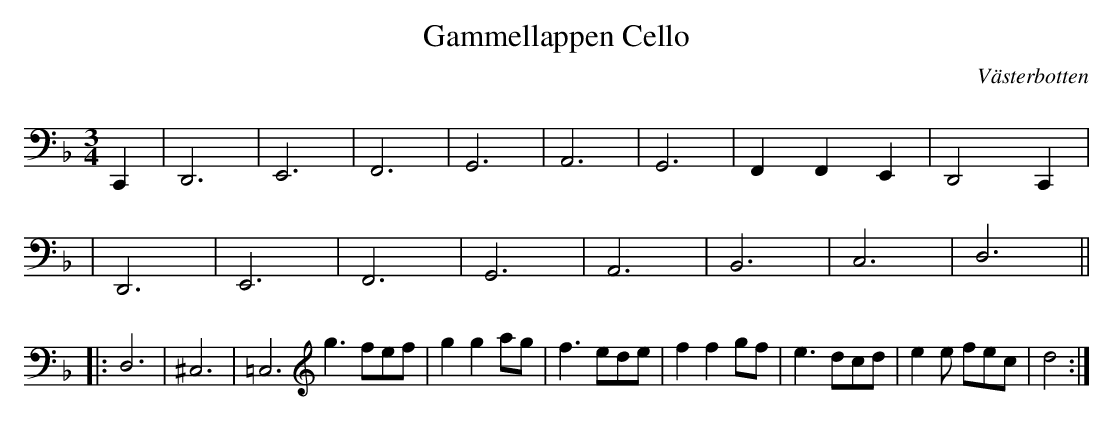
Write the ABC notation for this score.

X:1
T:Gammellappen Cello
O:Västerbotten
M:3/4
L:1/4
K:Dm
C,, | D,,3 | E,,3 | F,,3  | G,,3 | A,,3 | G,,3 | F,,F,,E,,  | D,,2 C,,|
| D,,3 | E,,3 | F,,3  | G,,3 | A,,3 | B,,3 | C,3 | D,3 ||
|: D,3 | ^C,3 | =C,3g3/ f/e/f/ | g g a/g/ |f3/ e/d/e/ | f f g/f/ | e3/ d/c/d/ | e e/ f/e/c/ | d2 :|
